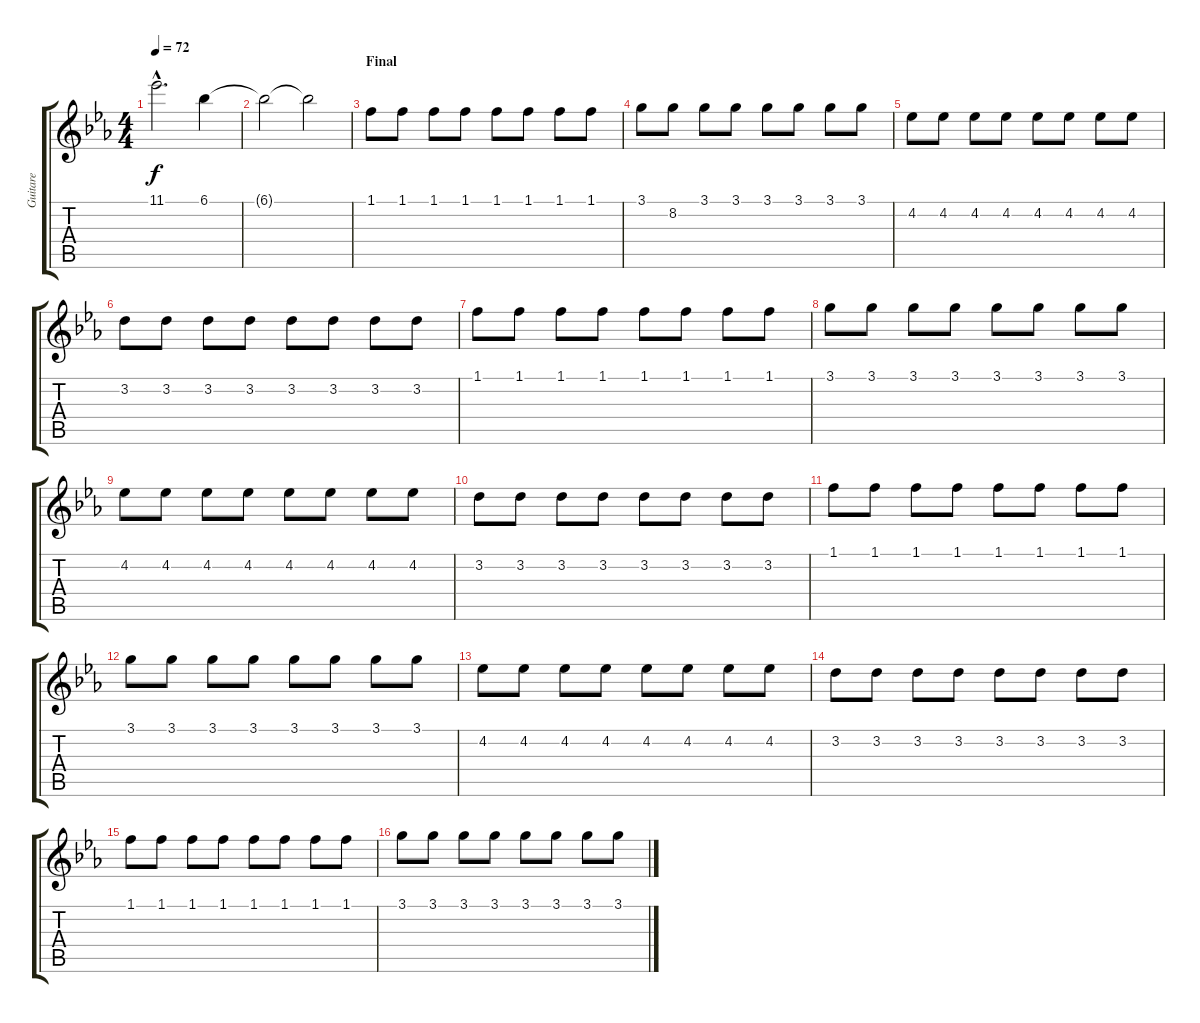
\track ("Guitare" "Guitare") {instrument overdrivenguitar}
\staff {score tabs}
\tuning (E4 B3 G3 D3 A2 E2) {hide}
\ts (4 4)
\tempo 72
\clef g2
\ks eb
11.1{hac}.2{d dy f} 6.1.4 |
6.1{t}.2 6.1{t}.2 |
\section ("" "Final")
1.1.8 1.1.8 1.1.8 1.1.8 1.1.8 1.1.8 1.1.8 1.1.8 |
3.1.8 8.2.8 3.1.8 3.1.8 3.1.8 3.1.8 3.1.8 3.1.8 |
4.2.8 4.2.8 4.2.8 4.2.8 4.2.8 4.2.8 4.2.8 4.2.8 |
3.2.8 3.2.8 3.2.8 3.2.8 3.2.8 3.2.8 3.2.8 3.2.8 |
1.1.8 1.1.8 1.1.8 1.1.8 1.1.8 1.1.8 1.1.8 1.1.8 |
3.1.8 3.1.8 3.1.8 3.1.8 3.1.8 3.1.8 3.1.8 3.1.8 |
4.2.8 4.2.8 4.2.8 4.2.8 4.2.8 4.2.8 4.2.8 4.2.8 |
3.2.8 3.2.8 3.2.8 3.2.8 3.2.8 3.2.8 3.2.8 3.2.8 |
1.1.8 1.1.8 1.1.8 1.1.8 1.1.8 1.1.8 1.1.8 1.1.8 |
3.1.8 3.1.8 3.1.8 3.1.8 3.1.8 3.1.8 3.1.8 3.1.8 |
4.2.8 4.2.8 4.2.8 4.2.8 4.2.8 4.2.8 4.2.8 4.2.8 |
3.2.8 3.2.8 3.2.8 3.2.8 3.2.8 3.2.8 3.2.8 3.2.8 |
1.1.8 1.1.8 1.1.8 1.1.8 1.1.8 1.1.8 1.1.8 1.1.8 |
3.1.8 3.1.8 3.1.8 3.1.8 3.1.8 3.1.8 3.1.8 3.1.8
